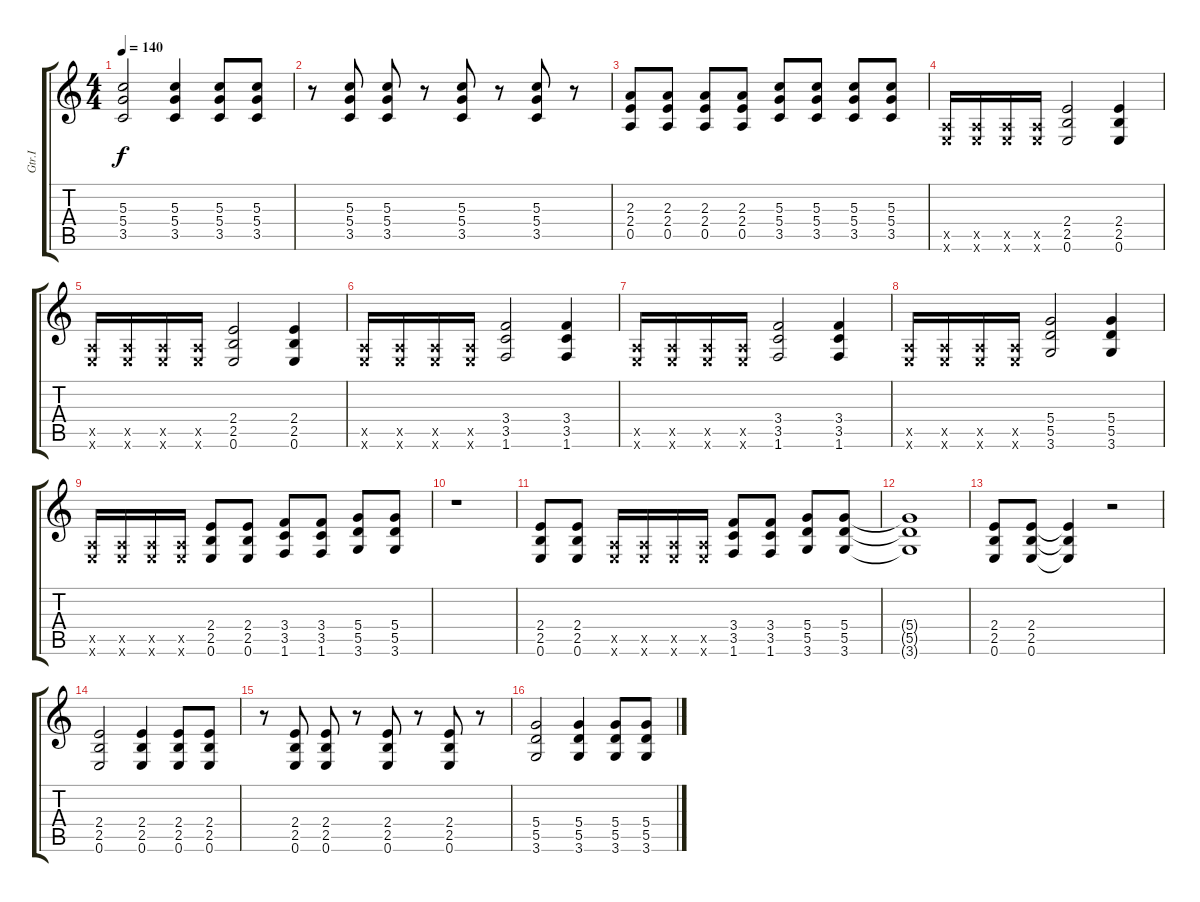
\track ("Gtr.I" "Gtr.I") {instrument distortionguitar}
\staff {score tabs}
\tuning (E4 B3 G3 D3 A2 E2) {hide}
\ts (4 4)
\tempo 140
\clef g2
\ks c
(5.3 5.4 3.5).2{dy f} (5.3 5.4 3.5).4 (5.3 5.4 3.5).8 (5.3 5.4 3.5).8 |
r.8 (5.3 5.4 3.5).8 (5.3 5.4 3.5).8 r.8 (5.3 5.4 3.5).8 r.8 (5.3 5.4 3.5).8 r.8 |
(2.3 2.4 0.5).8 (2.3 2.4 0.5).8 (2.3 2.4 0.5).8 (2.3 2.4 0.5).8 (5.3 5.4 3.5).8 (5.3 5.4 3.5).8 (5.3 5.4 3.5).8 (5.3 5.4 3.5).8 |
(0.5{x} 0.6{x}).16 (0.5{x} 0.6{x}).16 (0.5{x} 0.6{x}).16 (0.5{x} 0.6{x}).16 (2.4 2.5 0.6).2 (2.4 2.5 0.6).4 |
(0.5{x} 0.6{x}).16 (0.5{x} 0.6{x}).16 (0.5{x} 0.6{x}).16 (0.5{x} 0.6{x}).16 (2.4 2.5 0.6).2 (2.4 2.5 0.6).4 |
(0.5{x} 0.6{x}).16 (0.5{x} 0.6{x}).16 (0.5{x} 0.6{x}).16 (0.5{x} 0.6{x}).16 (3.4 3.5 1.6).2 (3.4 3.5 1.6).4 |
(0.5{x} 0.6{x}).16 (0.5{x} 0.6{x}).16 (0.5{x} 0.6{x}).16 (0.5{x} 0.6{x}).16 (3.4 3.5 1.6).2 (3.4 3.5 1.6).4 |
(0.5{x} 0.6{x}).16 (0.5{x} 0.6{x}).16 (0.5{x} 0.6{x}).16 (0.5{x} 0.6{x}).16 (5.4 5.5 3.6).2 (5.4 5.5 3.6).4 |
(0.5{x} 0.6{x}).16 (0.5{x} 0.6{x}).16 (0.5{x} 0.6{x}).16 (0.5{x} 0.6{x}).16 (2.4 2.5 0.6).8 (2.4 2.5 0.6).8 (3.4 3.5 1.6).8 (3.4 3.5 1.6).8 (5.4 5.5 3.6).8 (5.4 5.5 3.6).8 |
r.1 |
(2.4 2.5 0.6).8 (2.4 2.5 0.6).8 (0.5{x} 0.6{x}).16 (0.5{x} 0.6{x}).16 (0.5{x} 0.6{x}).16 (0.5{x} 0.6{x}).16 (3.4 3.5 1.6).8 (3.4 3.5 1.6).8 (5.4 5.5 3.6).8 (5.4 5.5 3.6).8 |
(5.4{t} 5.5{t} 3.6{t}).1 |
(2.4 2.5 0.6).8 (2.4 2.5 0.6).8 (2.4{t} 2.5{t} 0.6{t}).4 r.2 |
(2.4 2.5 0.6).2 (2.4 2.5 0.6).4 (2.4 2.5 0.6).8 (2.4 2.5 0.6).8 |
r.8 (2.4 2.5 0.6).8 (2.4 2.5 0.6).8 r.8 (2.4 2.5 0.6).8 r.8 (2.4 2.5 0.6).8 r.8 |
(5.4 5.5 3.6).2 (5.4 5.5 3.6).4 (5.4 5.5 3.6).8 (5.4 5.5 3.6).8
